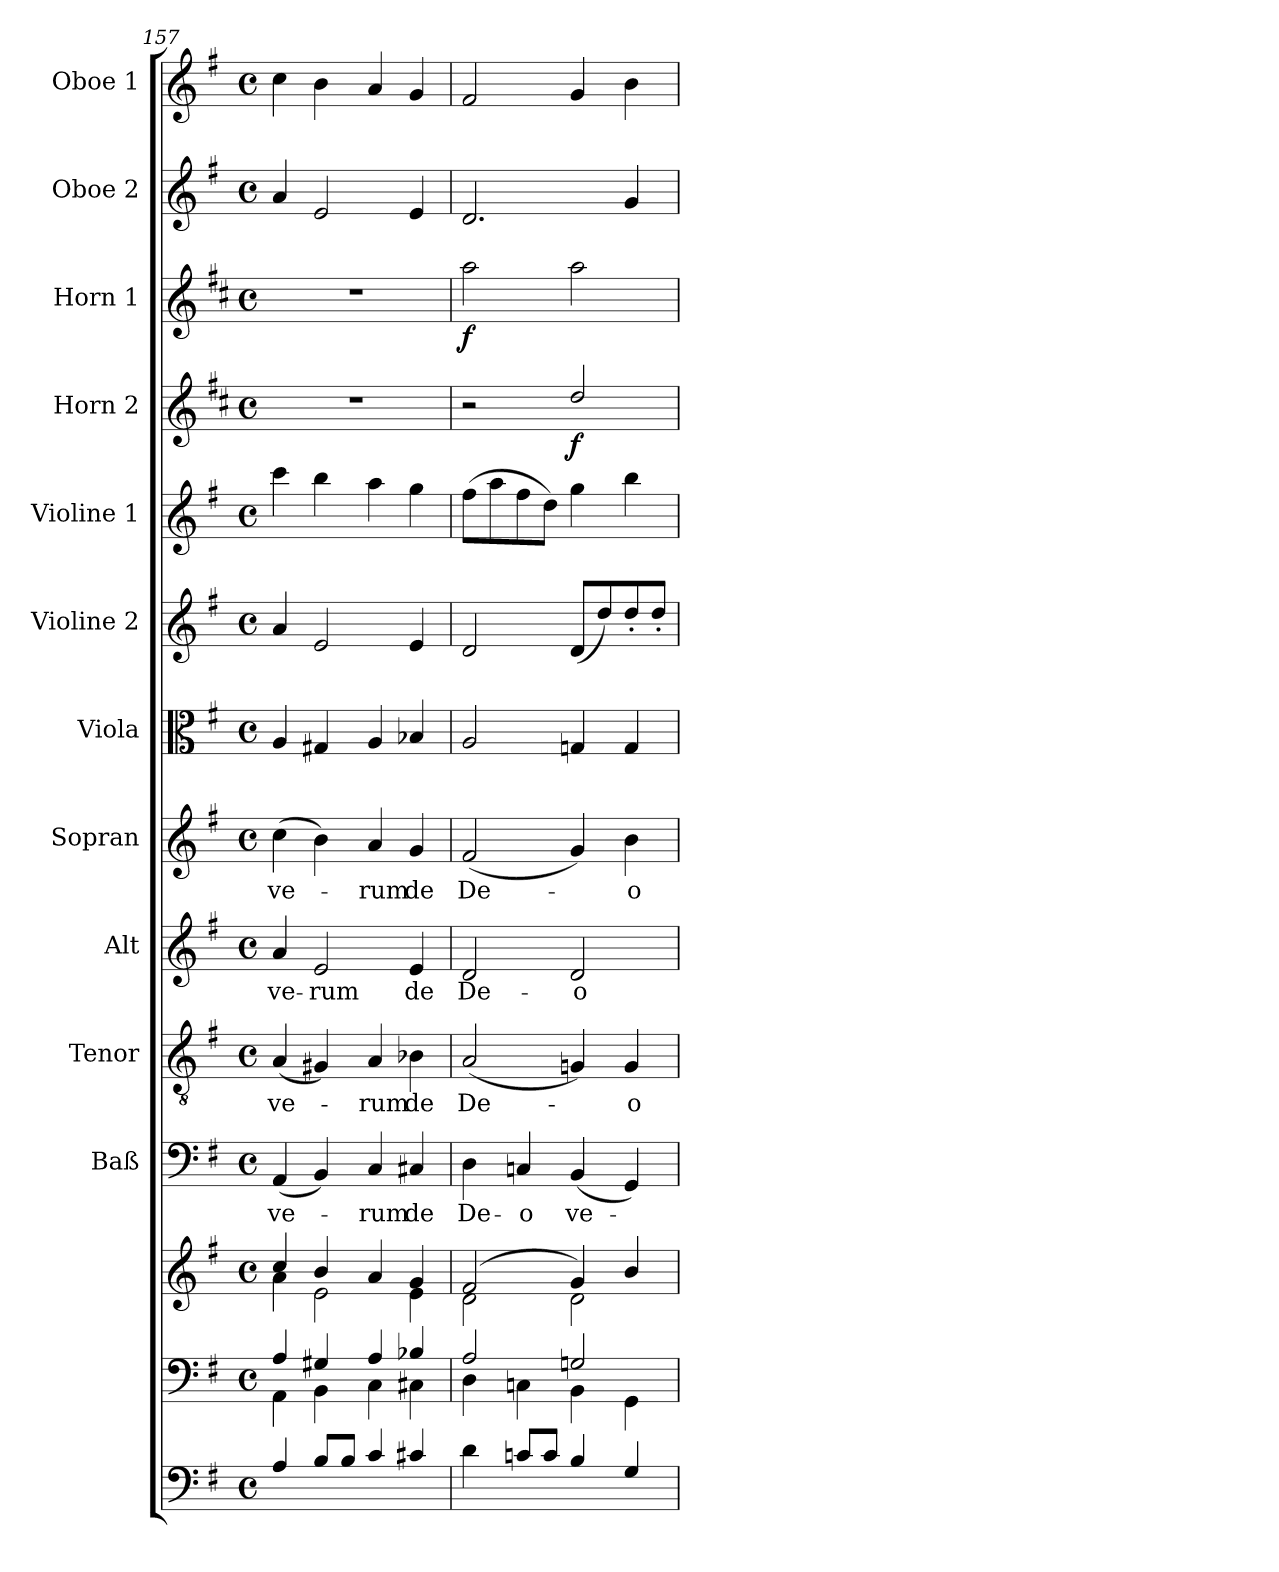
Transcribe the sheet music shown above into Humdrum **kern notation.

**kern	**kern	**kern	**kern	**text	**kern	**text	**kern	**text	**kern	**text	**kern	**kern	**kern	**kern	**dynam	**kern	**dynam	**kern	**kern
*part13	*part12	*part12	*part11	*part11	*part10	*part10	*part9	*part9	*part8	*part8	*part7	*part6	*part5	*part4	*part4	*part3	*part3	*part2	*part1
*staff14	*staff13	*staff12	*staff11	*staff11	*staff10	*staff10	*staff9	*staff9	*staff8	*staff8	*staff7	*staff6	*staff5	*staff4	*staff4	*staff3	*staff3	*staff2	*staff1
*	*	*	*I"Baß	*	*I"Tenor	*	*I"Alt	*	*I"Sopran	*	*I"Viola	*I"Violine 2	*I"Violine 1	*I"Horn 2	*	*I"Horn 1	*	*I"Oboe 2	*I"Oboe 1
*	*	*	*I'Baß	*	*I'Ten	*	*I'Alt	*	*I'Sop	*	*I'Vla.	*I'Vln. 2	*I'Vln. 1	*I'Hrn. 2	*	*I'Hrn. 1	*	*I'Ob. 2	*I'Ob. 1
*clefF4	*clefF4	*clefG2	*clefF4	*	*clefGv2	*	*clefG2	*	*clefG2	*	*clefC3	*clefG2	*clefG2	*clefG2	*	*clefG2	*	*clefG2	*clefG2
*ITrd7c12	*	*	*	*	*	*	*	*	*	*	*	*	*	*ITrd4c7	*	*ITrd4c7	*	*	*
*k[f#]	*k[f#]	*k[f#]	*k[f#]	*	*k[f#]	*	*k[f#]	*	*k[f#]	*	*k[f#]	*k[f#]	*k[f#]	*k[f#]	*	*k[f#]	*	*k[f#]	*k[f#]
*G:	*G:	*G:	*G:	*	*G:	*	*G:	*	*G:	*	*G:	*G:	*G:	*G:	*	*G:	*	*G:	*G:
*M4/4	*M4/4	*M4/4	*M4/4	*	*M4/4	*	*M4/4	*	*M4/4	*	*M4/4	*M4/4	*M4/4	*M4/4	*	*M4/4	*	*M4/4	*M4/4
*met(c)	*met(c)	*met(c)	*met(c)	*	*met(c)	*	*met(c)	*	*met(c)	*	*met(c)	*met(c)	*met(c)	*met(c)	*	*met(c)	*	*met(c)	*met(c)
=157	=157	=157	=157	=157	=157	=157	=157	=157	=157	=157	=157	=157	=157	=157	=157	=157	=157	=157	=157
*	*^	*^	*	*	*	*	*	*	*	*	*	*	*	*	*	*	*	*	*
!	!	!	!	!	!	!LO:LY:b	!	!LO:LY:b	!	!LO:LY:b	!	!LO:LY:b	!	!	!	!	!	!	!	!	!
4AA/	4A/	4AA\	4cc/	4a\	(<4AA/	ve-	(<4A/	ve-	4a/	ve-	(>4cc\	ve-	4A/	4a/	4ccc\	1r	.	1r	.	4a/	4cc\
!	!	!	!	!	!	!	!	!	!	!LO:LY:b	!	!	!	!	!	!	!	!	!	!	!
8BB/L	4G#X/	4BB\	4b/	2e\	4BB/)	.	4G#X/)	.	2e/	-rum	4b\)	.	4G#X/	2e/	4bb\	.	.	.	.	2e/	4b\
8BB/J	.	.	.	.	.	.	.	.	.	.	.	.	.	.	.	.	.	.	.	.	.
!	!	!	!	!	!	!LO:LY:b	!	!LO:LY:b	!	!	!	!LO:LY:b	!	!	!	!	!	!	!	!	!
4C/	4A/	4C\	4a/	.	4C/	-rum	4A/	-rum	.	.	4a/	-rum	4A/	.	4aa\	.	.	.	.	.	4a/
!	!	!	!	!	!	!LO:LY:b	!	!LO:LY:b	!	!LO:LY:b	!	!LO:LY:b	!	!	!	!	!	!	!	!	!
4C#X/	4B-X/	4C#X\	4g/	4e\	4C#X/	de	4B-X\	de	4e/	de	4g/	de	4B-X/	4e/	4gg\	.	.	.	.	4e/	4g/
!!LO:PB:g=z
=158	=158	=158	=158	=158	=158	=158	=158	=158	=158	=158	=158	=158	=158	=158	=158	=158	=158	=158	=158	=158	=158
!	!	!	!	!	!	!LO:LY:b	!	!LO:LY:b	!	!LO:LY:b	!	!LO:LY:b	!	!	!	!	!	!	!LO:DY:b	!	!
4D\	2A/	4D\	(2f#/	2d\	4D\	De-	(<2A/	De-	2d/	De-	(<2f#/	De-	2A/	2d/	(>8ff#\L	2r	.	2dd\	f	2.d/	2f#/
.	.	.	.	.	.	.	.	.	.	.	.	.	.	.	8aa\	.	.	.	.	.	.
!	!	!	!	!	!	!LO:LY:b	!	!	!	!	!	!	!	!	!	!	!	!	!	!	!
8Cn/L	.	4Cn\	.	.	4Cn/	-o	.	.	.	.	.	.	.	.	8ff#\	.	.	.	.	.	.
8C/J	.	.	.	.	.	.	.	.	.	.	.	.	.	.	8dd\J)	.	.	.	.	.	.
!	!	!	!	!	!	!LO:LY:b	!	!	!	!LO:LY:b	!	!	!	!	!	!	!LO:DY:b	!	!	!	!
4BB/	2Gn/	4BB\	4g/)	2d\	(<4BB/	ve-	4Gn/)	.	2d/	-o	4g/)	.	4Gn/	(<8d/L	4gg\	2g/	f	2dd\	.	.	4g/
.	.	.	.	.	.	.	.	.	.	.	.	.	.	8dd/)	.	.	.	.	.	.	.
!	!	!	!	!	!	!	!	!LO:LY:b	!	!	!	!LO:LY:b	!	!	!	!	!	!	!	!	!
4GG/	.	4GG\	4b/	.	4GG/)	.	4G/	-o	.	.	4b\	-o	4G/	8dd'</	4bb\	.	.	.	.	4g/	4b\
.	.	.	.	.	.	.	.	.	.	.	.	.	.	8dd'</J	.	.	.	.	.	.	.
*	*v	*v	*	*	*	*	*	*	*	*	*	*	*	*	*	*	*	*	*	*	*
*	*	*v	*v	*	*	*	*	*	*	*	*	*	*	*	*	*	*	*	*	*
=	=	=	=	=	=	=	=	=	=	=	=	=	=	=	=	=	=	=	=
*-	*-	*-	*-	*-	*-	*-	*-	*-	*-	*-	*-	*-	*-	*-	*-	*-	*-	*-	*-
